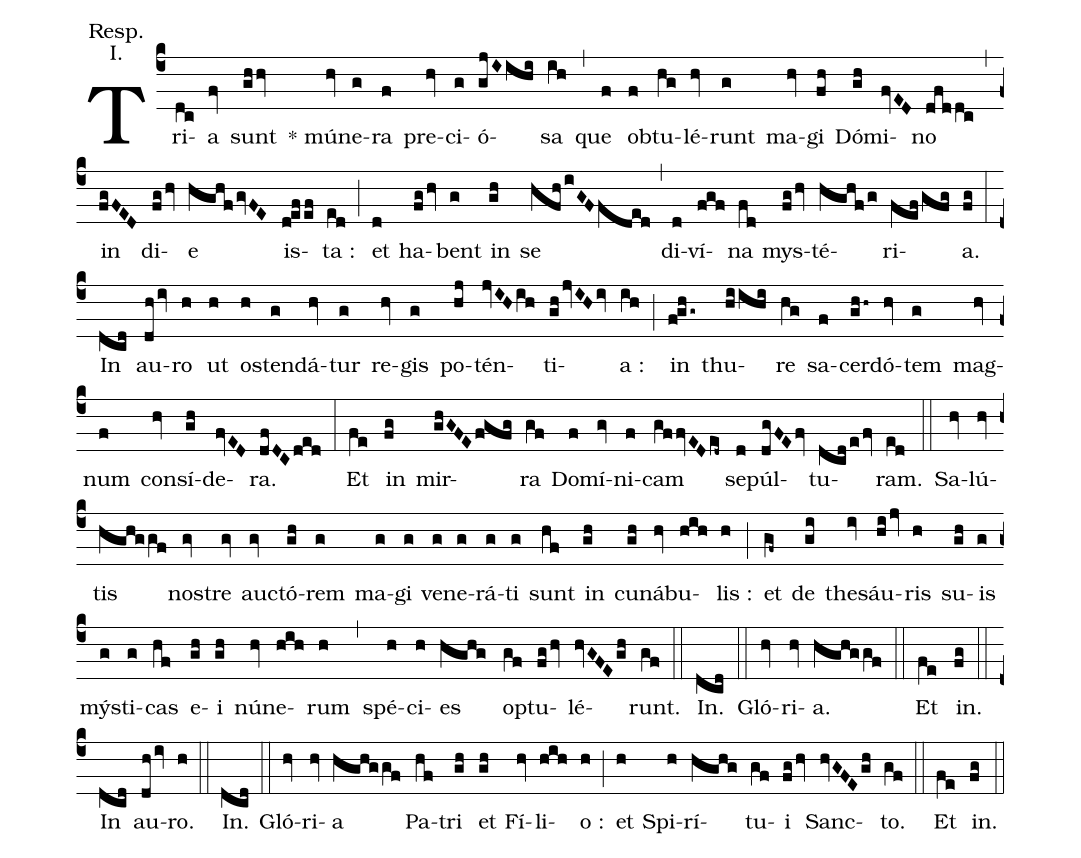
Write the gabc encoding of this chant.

annotation: Resp.;
annotation: I.;
%%
(c4) Tri(dc)a(fv) sunt(ghhv) * mú(hv)ne(g)ra(f) pre(hv)ci(g)ó(gjIihi)sa(ih) (,)
que(f) ob(f)tu(hg)lé(hv)runt(g) ma(hv)gi(fh) Dó(gh)mi(fvED)no(dfddc) (,)
in(fgFED) di(fghv)e(hghfgvFE) is(defef)ta :(ed) (;)
et(d) ha(fghv)bent(g) in(gh) se(hfhiGFfded) (,)
di(d)ví(fgf)na(fd) mys(fghv)té(hghfg)ri(fefgfg)a.(fg) (:)
In(dcd) au(dhiv)ro(h) ut(h) os(h)ten(g)dá(hv)tur(g) re(hv)gis(g) po(hj)tén(jvIHih)ti(ghjvIHiv)a :(ih) (;)
in(fghg~) thu(hiihi)re(hg) sa(f)cer(ghh~)dó(hv)tem(g) mag(hv)num(f) con(hv)sí(gh)de(fvED)ra.(dfDCded) (:)
Et(fe) in(fg) mir(ghGFEfgfg)ra(gf) Do(f)mí(gv)ni(f)cam(gffvEDed~) se(d)púl(dgFEfv)tu(dcdefv)ram.(ed) (::)
Sa(hv)lú(hv)tis(hghggf) nos(gv)tre(gv) auc(gv)tó(gh)rem(g) ma(g)gi(g) ve(g)ne(g)rá(g)ti(g) sunt(hf) in(gh) cu(gh)ná(hv)bu(hih)lis :(h) (;)
et(gf~) de(gi) the(iv)sáu(hijv)ris(h) su(gh)is(g) mýs(g)ti(g)cas(hf) e(gh)i(gh) nú(hv)ne(hih)rum(h) (,)
spé(h)ci(h)es(hghg) op(gf)tu(fghv)lé(hvGFEgh)runt.(gf) (::)
In.(dcd) (::)
Gló(hv)ri(hv)a.(hghggf) (::)
Et(fe) in.(fg) (::)
In(dcd) au(dhiv)ro.(h) (::)
In.(dcd) (::)
Gló(hv)ri(hv)a(hghggf) Pa(hf)tri(gh) et(gh) Fí(hv)li(hih)o :(h) (;)
et(h) Spi(h)rí(hghg)tu(gf)i(fghv) Sanc(hvGFEgh)to.(gf) (::)
Et(fe) in.(fg) (::)
